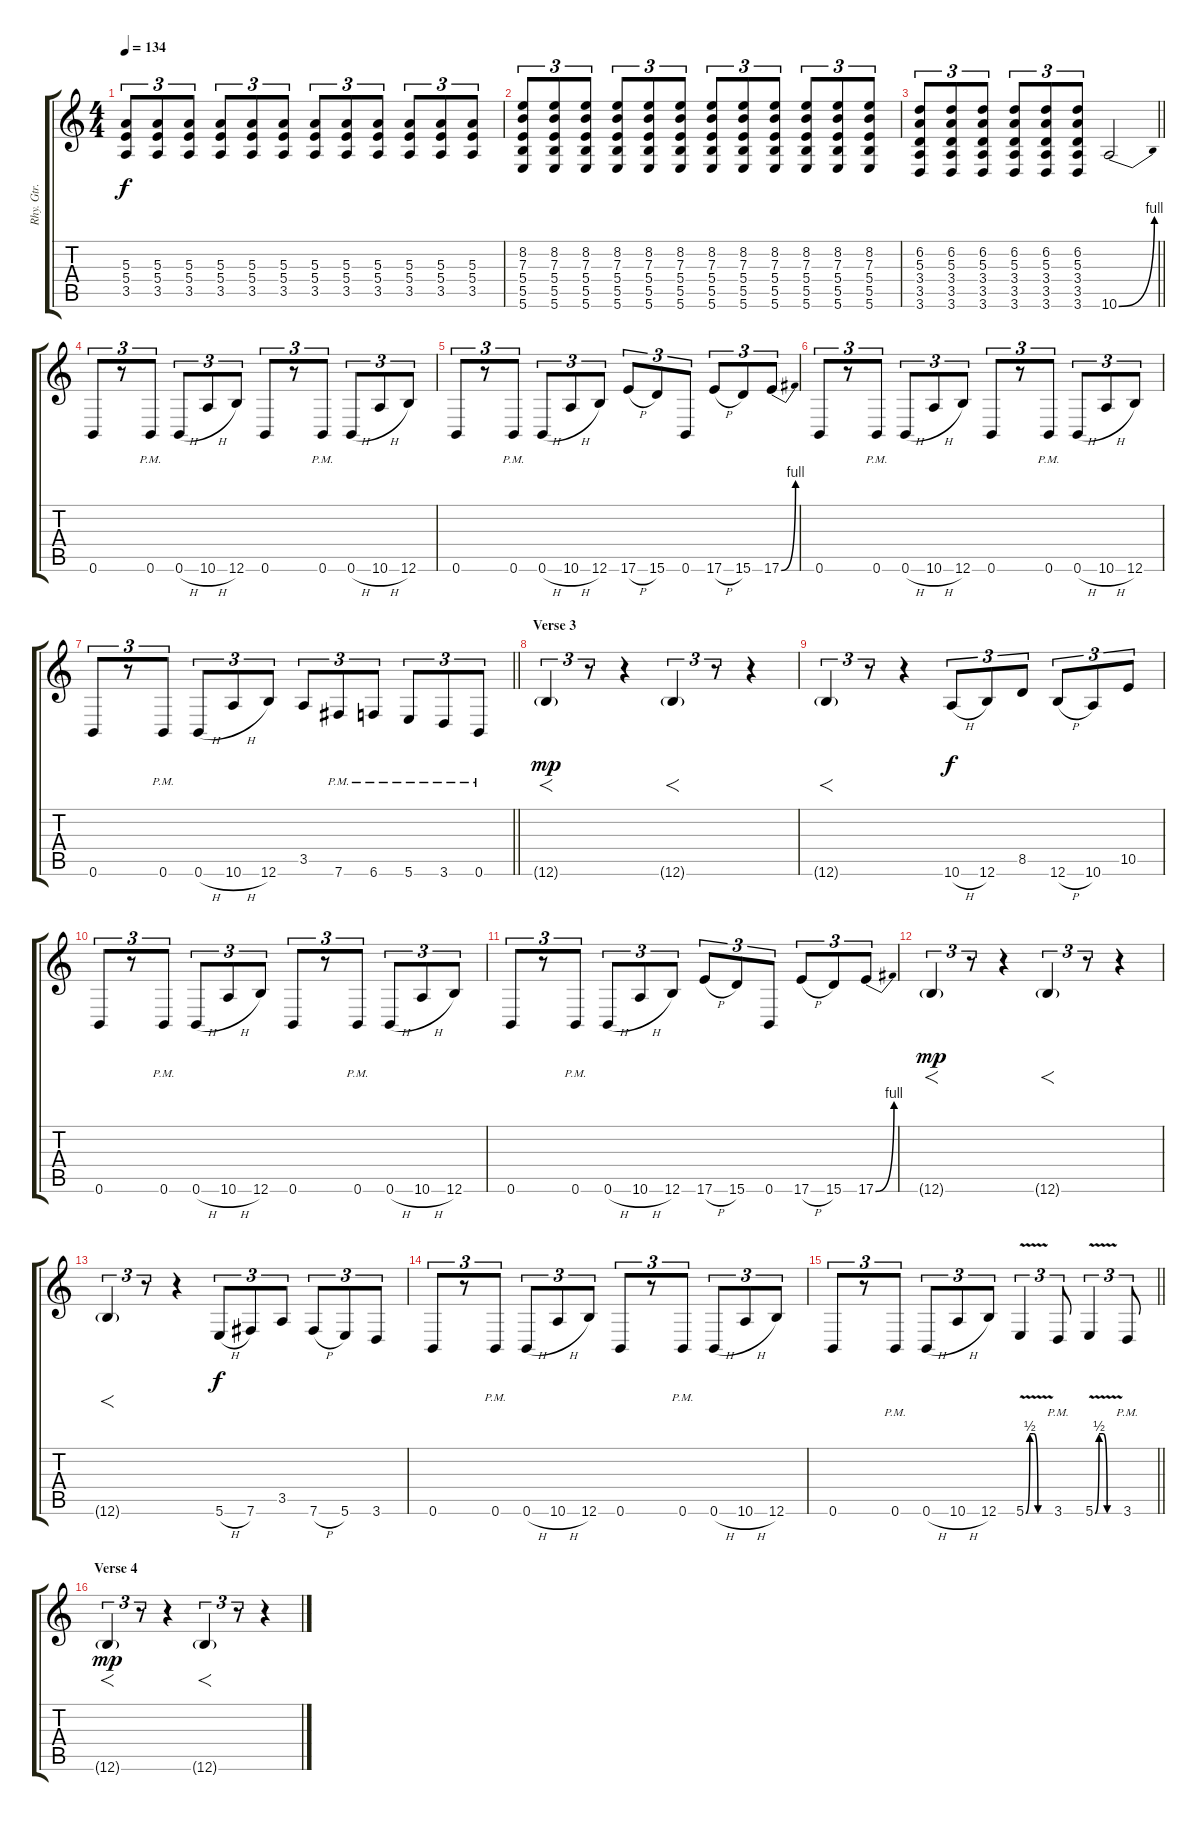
\track ("Rhy. Gtr. 1" "Rhy. Gtr. ") {instrument distortionguitar}
\staff {score tabs}
\tuning (Db4 Ab3 E3 B2 Gb2 B1) {hide}
\ts (4 4)
\tempo 134
\clef g2
\ks c
(5.3 5.4 3.5).8{tu (3 2) dy f} (5.3 5.4 3.5).8{tu (3 2)} (5.3 5.4 3.5).8{tu (3 2)} (5.3 5.4 3.5).8{tu (3 2)} (5.3 5.4 3.5).8{tu (3 2)} (5.3 5.4 3.5).8{tu (3 2)} (5.3 5.4 3.5).8{tu (3 2)} (5.3 5.4 3.5).8{tu (3 2)} (5.3 5.4 3.5).8{tu (3 2)} (5.3 5.4 3.5).8{tu (3 2)} (5.3 5.4 3.5).8{tu (3 2)} (5.3 5.4 3.5).8{tu (3 2)} |
(8.2 7.3 5.4 5.5 5.6).8{tu (3 2)} (8.2 7.3 5.4 5.5 5.6).8{tu (3 2)} (8.2 7.3 5.4 5.5 5.6).8{tu (3 2)} (8.2 7.3 5.4 5.5 5.6).8{tu (3 2)} (8.2 7.3 5.4 5.5 5.6).8{tu (3 2)} (8.2 7.3 5.4 5.5 5.6).8{tu (3 2)} (8.2 7.3 5.4 5.5 5.6).8{tu (3 2)} (8.2 7.3 5.4 5.5 5.6).8{tu (3 2)} (8.2 7.3 5.4 5.5 5.6).8{tu (3 2)} (8.2 7.3 5.4 5.5 5.6).8{tu (3 2)} (8.2 7.3 5.4 5.5 5.6).8{tu (3 2)} (8.2 7.3 5.4 5.5 5.6).8{tu (3 2)} |
\barLineRight lightlight
(6.2 5.3 3.4 3.5 3.6).8{tu (3 2)} (6.2 5.3 3.4 3.5 3.6).8{tu (3 2)} (6.2 5.3 3.4 3.5 3.6).8{tu (3 2)} (6.2 5.3 3.4 3.5 3.6).8{tu (3 2)} (6.2 5.3 3.4 3.5 3.6).8{tu (3 2)} (6.2 5.3 3.4 3.5 3.6).8{tu (3 2)} 10.6{be (bend 0 0 60 4)}.2 |
\section ("" "")
0.6.8{tu (3 2)} r.8{tu (3 2)} 0.6{pm}.8{tu (3 2)} 0.6{h}.8{tu (3 2)} 10.6{h}.8{tu (3 2)} 12.6.8{tu (3 2)} 0.6.8{tu (3 2)} r.8{tu (3 2)} 0.6{pm}.8{tu (3 2)} 0.6{h}.8{tu (3 2)} 10.6{h}.8{tu (3 2)} 12.6.8{tu (3 2)} |
0.6.8{tu (3 2)} r.8{tu (3 2)} 0.6{pm}.8{tu (3 2)} 0.6{h}.8{tu (3 2)} 10.6{h}.8{tu (3 2)} 12.6.8{tu (3 2)} 17.6{h}.8{tu (3 2)} 15.6.8{tu (3 2)} 0.6.8{tu (3 2)} 17.6{h}.8{tu (3 2)} 15.6.8{tu (3 2)} 17.6{be (bend 0 0 60 4)}.8{tu (3 2)} |
0.6.8{tu (3 2)} r.8{tu (3 2)} 0.6{pm}.8{tu (3 2)} 0.6{h}.8{tu (3 2)} 10.6{h}.8{tu (3 2)} 12.6.8{tu (3 2)} 0.6.8{tu (3 2)} r.8{tu (3 2)} 0.6{pm}.8{tu (3 2)} 0.6{h}.8{tu (3 2)} 10.6{h}.8{tu (3 2)} 12.6.8{tu (3 2)} |
\barLineRight lightlight
0.6.8{tu (3 2)} r.8{tu (3 2)} 0.6{pm}.8{tu (3 2)} 0.6{h}.8{tu (3 2)} 10.6{h}.8{tu (3 2)} 12.6.8{tu (3 2)} 3.5.8{tu (3 2)} 7.6{pm}.8{tu (3 2)} 6.6{pm}.8{tu (3 2)} 5.6{pm}.8{tu (3 2)} 3.6{pm}.8{tu (3 2)} 0.6{pm}.8{tu (3 2)} |
\section ("" "Verse 3")
12.6{g}.4{f tu (3 2) dy mp} r.8{tu (3 2)} r.4 12.6{g}.4{f tu (3 2)} r.8{tu (3 2)} r.4 |
12.6{g}.4{f tu (3 2)} r.8{tu (3 2)} r.4 10.6{h}.8{tu (3 2) dy f} 12.6.8{tu (3 2)} 8.5.8{tu (3 2)} 12.6{h}.8{tu (3 2)} 10.6.8{tu (3 2)} 10.5.8{tu (3 2)} |
0.6.8{tu (3 2)} r.8{tu (3 2)} 0.6{pm}.8{tu (3 2)} 0.6{h}.8{tu (3 2)} 10.6{h}.8{tu (3 2)} 12.6.8{tu (3 2)} 0.6.8{tu (3 2)} r.8{tu (3 2)} 0.6{pm}.8{tu (3 2)} 0.6{h}.8{tu (3 2)} 10.6{h}.8{tu (3 2)} 12.6.8{tu (3 2)} |
0.6.8{tu (3 2)} r.8{tu (3 2)} 0.6{pm}.8{tu (3 2)} 0.6{h}.8{tu (3 2)} 10.6{h}.8{tu (3 2)} 12.6.8{tu (3 2)} 17.6{h}.8{tu (3 2)} 15.6.8{tu (3 2)} 0.6.8{tu (3 2)} 17.6{h}.8{tu (3 2)} 15.6.8{tu (3 2)} 17.6{be (bend 0 0 60 4)}.8{tu (3 2)} |
12.6{g}.4{f tu (3 2) dy mp} r.8{tu (3 2)} r.4 12.6{g}.4{f tu (3 2)} r.8{tu (3 2)} r.4 |
12.6{g}.4{f tu (3 2)} r.8{tu (3 2)} r.4 5.6{h}.8{tu (3 2) dy f} 7.6.8{tu (3 2)} 3.5.8{tu (3 2)} 7.6{h}.8{tu (3 2)} 5.6.8{tu (3 2)} 3.6.8{tu (3 2)} |
0.6.8{tu (3 2)} r.8{tu (3 2)} 0.6{pm}.8{tu (3 2)} 0.6{h}.8{tu (3 2)} 10.6{h}.8{tu (3 2)} 12.6.8{tu (3 2)} 0.6.8{tu (3 2)} r.8{tu (3 2)} 0.6{pm}.8{tu (3 2)} 0.6{h}.8{tu (3 2)} 10.6{h}.8{tu (3 2)} 12.6.8{tu (3 2)} |
\barLineRight lightlight
0.6.8{tu (3 2)} r.8{tu (3 2)} 0.6{pm}.8{tu (3 2)} 0.6{h}.8{tu (3 2)} 10.6{h}.8{tu (3 2)} 12.6.8{tu (3 2)} 5.6{be (custom 0 0 10 2 20 2 30 0 60 0) v}.4{tu (3 2)} 3.6{pm}.8{tu (3 2)} 5.6{be (custom 0 0 10 2 20 2 30 0 60 0) v}.4{tu (3 2)} 3.6{pm}.8{tu (3 2)} |
\section ("" "Verse 4")
12.6{g}.4{f tu (3 2) dy mp} r.8{tu (3 2)} r.4 12.6{g}.4{f tu (3 2)} r.8{tu (3 2)} r.4
